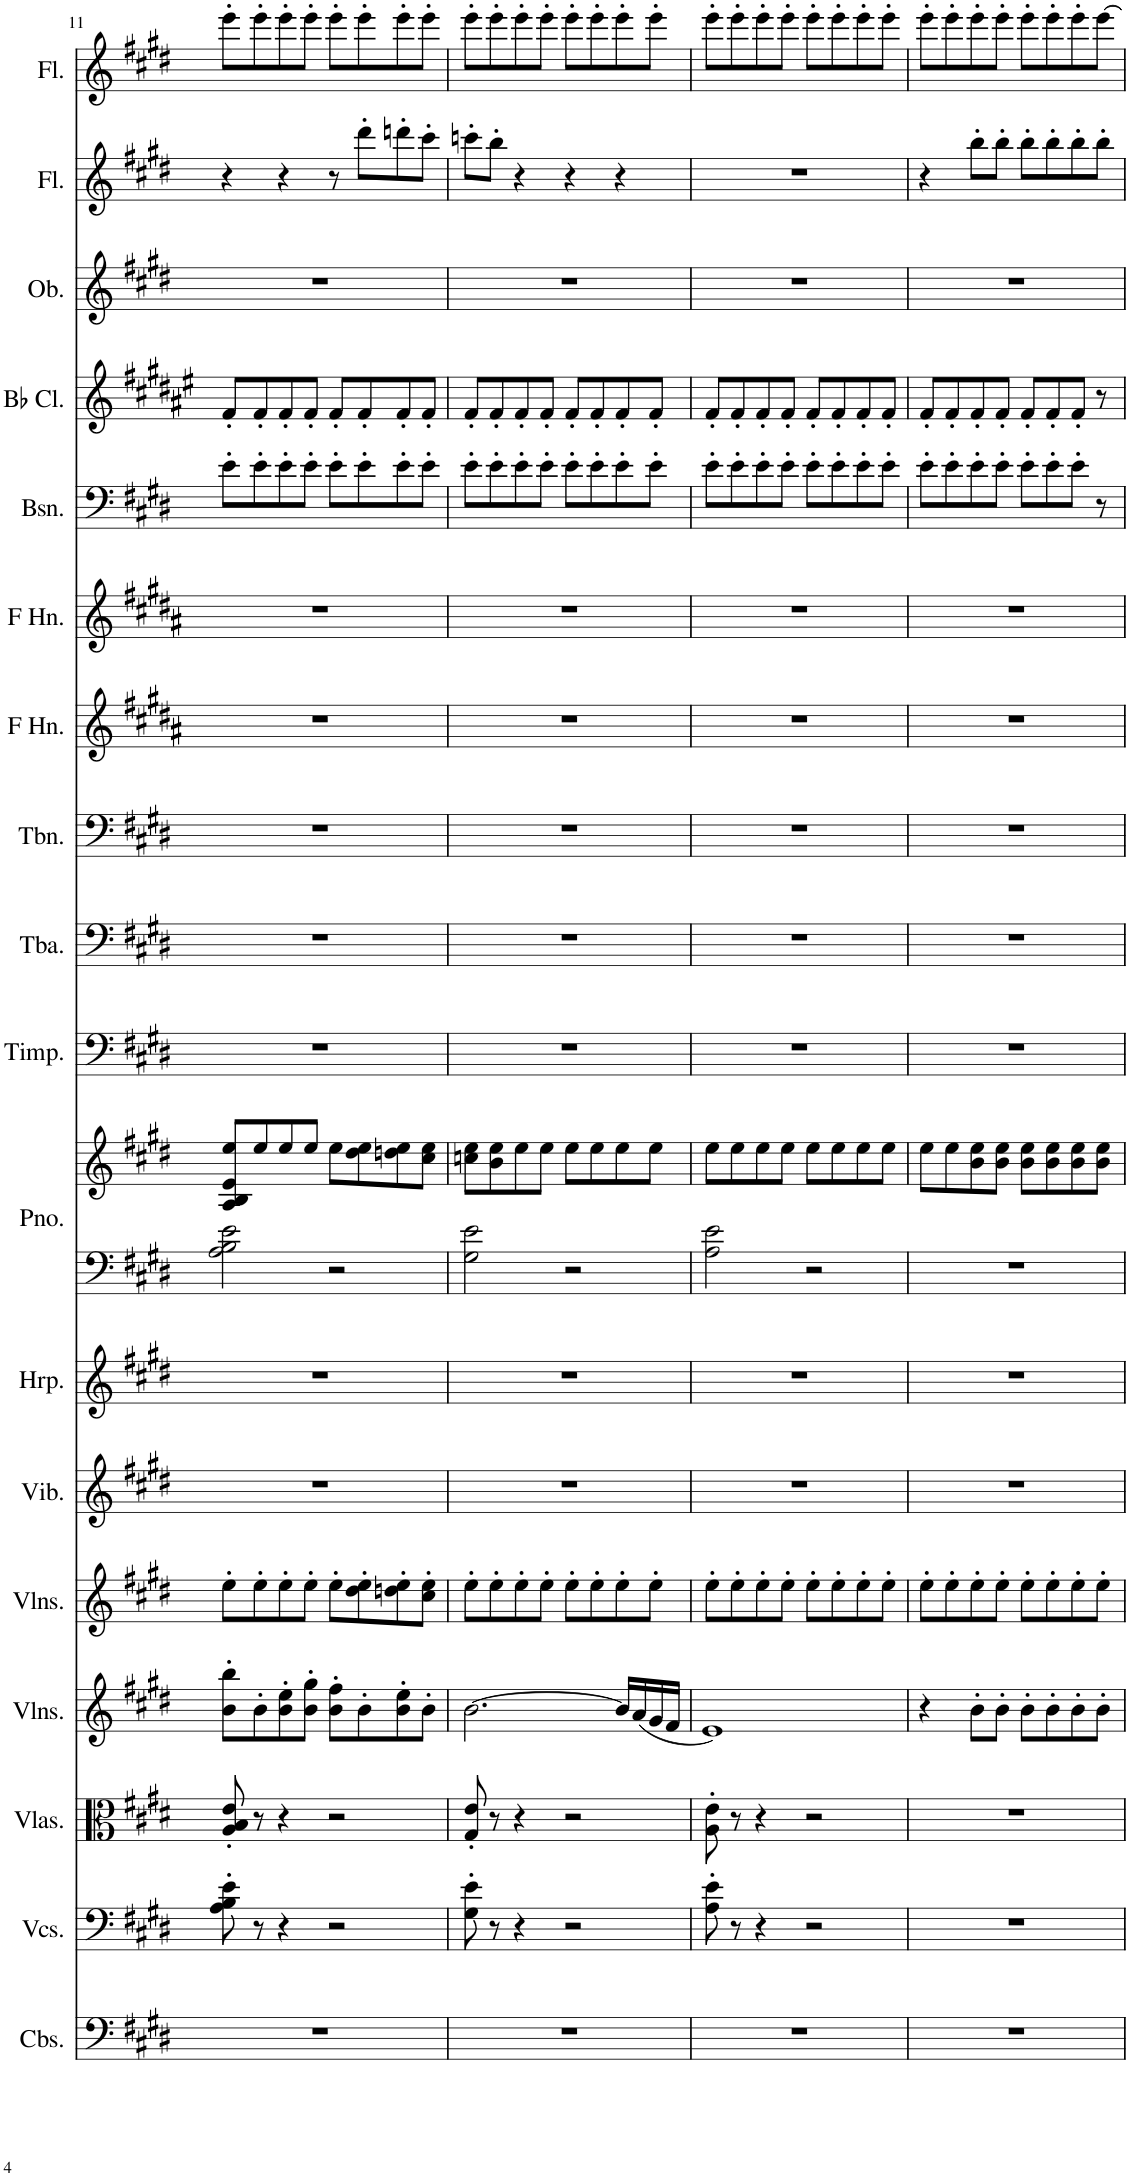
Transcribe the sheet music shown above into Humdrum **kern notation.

**kern	**kern	**kern	**kern	**kern	**kern	**kern	**kern	**kern	**kern	**kern	**kern	**kern	**kern	**kern	**kern	**kern	**kern	**kern
*part18	*part17	*part16	*part15	*part14	*part13	*part12	*part11	*part11	*part10	*part9	*part8	*part7	*part6	*part5	*part4	*part3	*part2	*part1
*staff19	*staff18	*staff17	*staff16	*staff15	*staff14	*staff13	*staff12	*staff11	*staff10	*staff9	*staff8	*staff7	*staff6	*staff5	*staff4	*staff3	*staff2	*staff1
*I"Contrabasses	*I"Violoncellos	*I"Violas	*I"Violins	*I"Violins	*I"Vibraphone	*I"Harp	*I"Piano	*	*I"Timpani	*I"Tuba	*I"Trombone	*I"Horn in F	*I"Horn in F	*I"Bassoon	*I"Bb Clarinet	*I"Oboe	*I"Flute	*I"Flute
*I'Cbs.	*I'Vcs.	*I'Vlas.	*I'Vlns.	*I'Vlns.	*I'Vib.	*I'Hrp.	*I'Pno.	*	*I'Timp.	*I'Tba.	*I'Tbn.	*	*	*I'Bsn.	*I'Bb Cl.	*I'Ob.	*I'Fl.	*I'Fl.
!!LO:PB:g=z
*clefF4	*clefF4	*clefC3	*clefG2	*clefG2	*clefG2	*clefG2	*clefF4	*clefG2	*clefF4	*clefF4	*clefF4	*clefG2	*clefG2	*clefF4	*clefG2	*clefG2	*clefG2	*clefG2
*Trd7c12	*	*	*	*	*	*	*	*	*	*	*	*Trd4c7	*Trd4c7	*	*Trd1c2	*	*	*
*k[f#c#g#d#]	*k[f#c#g#d#]	*k[f#c#g#d#]	*k[f#c#g#d#]	*k[f#c#g#d#]	*k[f#c#g#d#]	*k[f#c#g#d#]	*k[f#c#g#d#]	*k[f#c#g#d#]	*k[f#c#g#d#]	*k[f#c#g#d#]	*k[f#c#g#d#]	*k[f#c#g#d#a#]	*k[f#c#g#d#a#]	*k[f#c#g#d#]	*k[f#c#g#d#a#e#]	*k[f#c#g#d#]	*k[f#c#g#d#]	*k[f#c#g#d#]
*M4/4	*M4/4	*M4/4	*M4/4	*M4/4	*M4/4	*M4/4	*M4/4	*M4/4	*M4/4	*M4/4	*M4/4	*M4/4	*M4/4	*M4/4	*M4/4	*M4/4	*M4/4	*M4/4
=11	=11	=11	=11	=11	=11	=11	=11	=11	=11	=11	=11	=11	=11	=11	=11	=11	=11	=11
1r	8A\' 8B\' 8e\'	8A/' 8B/' 8e/'	8b\' 8bb\'L	8ee'\L	1r	1r	2A\ 2B\ 2e\	8A/ 8B/ 8e/ 8ee/L	1r	1r	1r	1r	1r	8e'\L	8f#'/L	1r	4r	8eee'\L
.	8r	8r	8b'\	8ee'\	.	.	.	8ee/	.	.	.	.	.	8e'\	8f#'/	.	.	8eee'\
.	4r	4r	8b\' 8ee\'	8ee'\	.	.	.	8ee/	.	.	.	.	.	8e'\	8f#'/	.	4r	8eee'\
.	.	.	8b\' 8gg#\'J	8ee'\J	.	.	.	8ee/J	.	.	.	.	.	8e'\J	8f#'/J	.	.	8eee'\J
.	2r	2r	8b\' 8ff#\'L	8ee'\L	.	.	2r	8ee\L	.	.	.	.	.	8e'\L	8f#'/L	.	8r	8eee'\L
.	.	.	8b'\	8dd#\' 8ee\'	.	.	.	8dd#\ 8ee\	.	.	.	.	.	8e'\	8f#'/	.	8ddd#'\L	8eee'\
.	.	.	8b\' 8ee\'	8ddn\' 8ee\'	.	.	.	8ddn\ 8ee\	.	.	.	.	.	8e'\	8f#'/	.	8dddn'\	8eee'\
.	.	.	8b'\J	8cc#\' 8ee\'J	.	.	.	8cc#\ 8ee\J	.	.	.	.	.	8e'\J	8f#'/J	.	8ccc#'\J	8eee'\J
=12	=12	=12	=12	=12	=12	=12	=12	=12	=12	=12	=12	=12	=12	=12	=12	=12	=12	=12
1r	8G#\' 8e\'	8G#/' 8e/'	[2.b\	8ee'\L	1r	1r	2G#\ 2e\	8ccn\ 8ee\L	1r	1r	1r	1r	1r	8e'\L	8f#'/L	1r	8cccn'\L	8eee'\L
.	8r	8r	.	8ee'\	.	.	.	8b\ 8ee\	.	.	.	.	.	8e'\	8f#'/	.	8bb'\J	8eee'\
.	4r	4r	.	8ee'\	.	.	.	8ee\	.	.	.	.	.	8e'\	8f#'/	.	4r	8eee'\
.	.	.	.	8ee'\J	.	.	.	8ee\J	.	.	.	.	.	8e'\J	8f#'/J	.	.	8eee'\J
.	2r	2r	.	8ee'\L	.	.	2r	8ee\L	.	.	.	.	.	8e'\L	8f#'/L	.	4r	8eee'\L
.	.	.	.	8ee'\	.	.	.	8ee\	.	.	.	.	.	8e'\	8f#'/	.	.	8eee'\
.	.	.	16b/LL]	8ee'\	.	.	.	8ee\	.	.	.	.	.	8e'\	8f#'/	.	4r	8eee'\
.	.	.	(16a/	.	.	.	.	.	.	.	.	.	.	.	.	.	.	.
.	.	.	16g#/	8ee'\J	.	.	.	8ee\J	.	.	.	.	.	8e'\J	8f#'/J	.	.	8eee'\J
.	.	.	16f#/JJ	.	.	.	.	.	.	.	.	.	.	.	.	.	.	.
=13	=13	=13	=13	=13	=13	=13	=13	=13	=13	=13	=13	=13	=13	=13	=13	=13	=13	=13
1r	8A\' 8e\'	8A\' 8e\'	1e)	8ee'\L	1r	1r	2A\ 2e\	8ee\L	1r	1r	1r	1r	1r	8e'\L	8f#'/L	1r	1r	8eee'\L
.	8r	8r	.	8ee'\	.	.	.	8ee\	.	.	.	.	.	8e'\	8f#'/	.	.	8eee'\
.	4r	4r	.	8ee'\	.	.	.	8ee\	.	.	.	.	.	8e'\	8f#'/	.	.	8eee'\
.	.	.	.	8ee'\J	.	.	.	8ee\J	.	.	.	.	.	8e'\J	8f#'/J	.	.	8eee'\J
.	2r	2r	.	8ee'\L	.	.	2r	8ee\L	.	.	.	.	.	8e'\L	8f#'/L	.	.	8eee'\L
.	.	.	.	8ee'\	.	.	.	8ee\	.	.	.	.	.	8e'\	8f#'/	.	.	8eee'\
.	.	.	.	8ee'\	.	.	.	8ee\	.	.	.	.	.	8e'\	8f#'/	.	.	8eee'\
.	.	.	.	8ee'\J	.	.	.	8ee\J	.	.	.	.	.	8e'\J	8f#'/J	.	.	8eee'\J
=14	=14	=14	=14	=14	=14	=14	=14	=14	=14	=14	=14	=14	=14	=14	=14	=14	=14	=14
1r	1r	1r	4r	8ee'\L	1r	1r	1r	8ee\L	1r	1r	1r	1r	1r	8e'\L	8f#'/L	1r	4r	8eee'\L
.	.	.	.	8ee'\	.	.	.	8ee\	.	.	.	.	.	8e'\	8f#'/	.	.	8eee'\
.	.	.	8b'\L	8ee'\	.	.	.	8b\ 8ee\	.	.	.	.	.	8e'\	8f#'/	.	8bb'\L	8eee'\
.	.	.	8b'\J	8ee'\J	.	.	.	8b\ 8ee\J	.	.	.	.	.	8e'\J	8f#'/J	.	8bb'\J	8eee'\J
.	.	.	8b'\L	8ee'\L	.	.	.	8b\ 8ee\L	.	.	.	.	.	8e'\L	8f#'/L	.	8bb'\L	8eee'\L
.	.	.	8b'\	8ee'\	.	.	.	8b\ 8ee\	.	.	.	.	.	8e'\	8f#'/	.	8bb'\	8eee'\
.	.	.	8b'\	8ee'\	.	.	.	8b\ 8ee\	.	.	.	.	.	8e'\J	8f#'/J	.	8bb'\	8eee'\
.	.	.	8b'\J	8ee'\J	.	.	.	8b\ 8ee\J	.	.	.	.	.	8r	8r	.	8bb'\J	[8eee\J
=	=	=	=	=	=	=	=	=	=	=	=	=	=	=	=	=	=	=
*-	*-	*-	*-	*-	*-	*-	*-	*-	*-	*-	*-	*-	*-	*-	*-	*-	*-	*-
